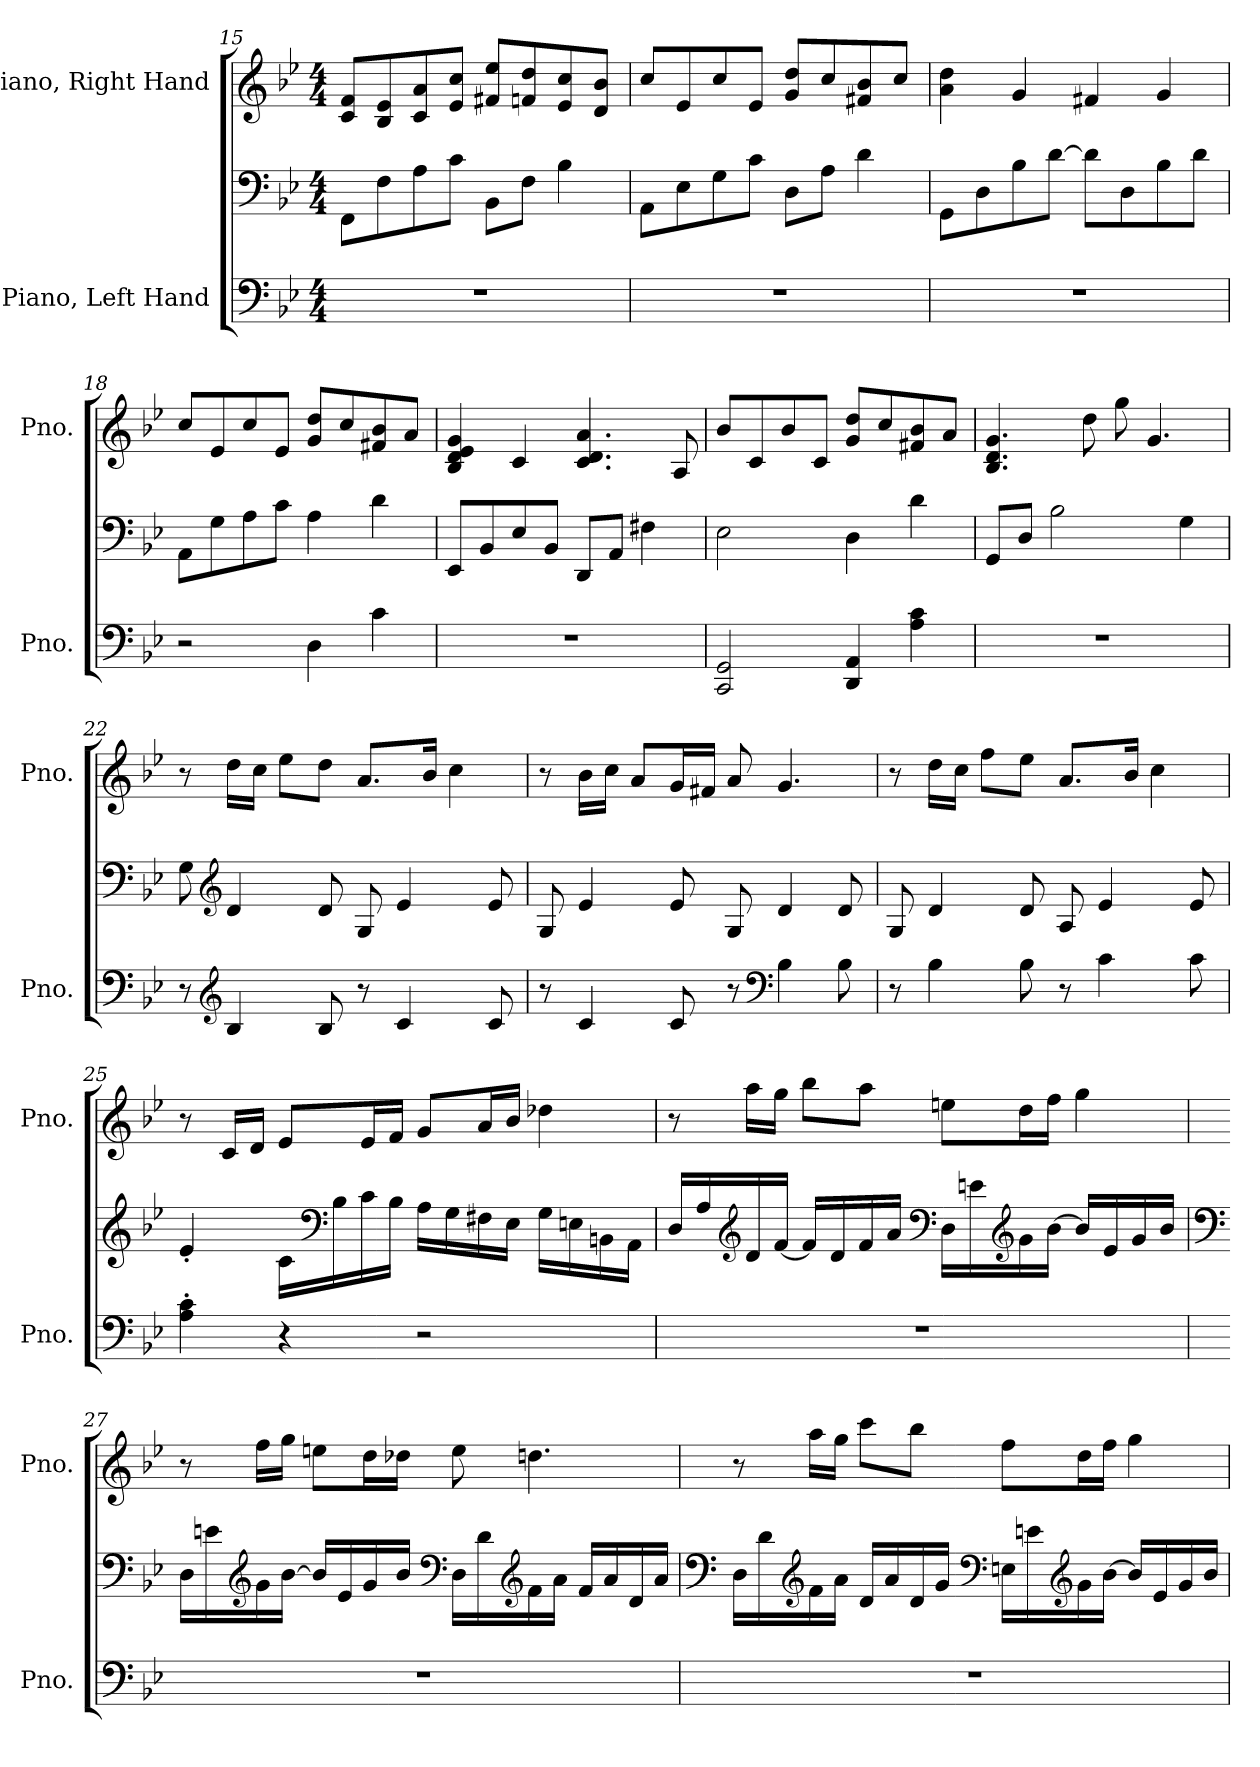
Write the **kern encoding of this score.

**kern	**kern	**kern
*part2	*part2	*part1
*staff3	*staff2	*staff1
*I"Piano, Left Hand	*	*I"Piano, Right Hand
*I'Pno.	*	*I'Pno.
*clefF4	*clefF4	*clefG2
*k[b-e-]	*k[b-e-]	*k[b-e-]
*M4/4	*M4/4	*M4/4
=15	=15	=15
1r	8FF\L	8c/ 8f/L
.	8F\	8B-/ 8e-/
.	8A\	8c/ 8a/
.	8c\J	8e-/ 8cc/J
.	8BB-\L	8f#X/ 8ee-/L
.	8F\J	8fn/ 8dd/
.	4B-\	8e-/ 8cc/
.	.	8d/ 8b-/J
=16	=16	=16
1r	8AA\L	8cc/L
.	8E-\	8e-/
.	8G\	8cc/
.	8c\J	8e-/J
.	8D\L	8g/ 8dd/L
.	8A\J	8cc/
.	4d\	8f#X/ 8b-/
.	.	8cc/J
!!LO:PB:g=z
=17	=17	=17
1r	8GG\L	4a\ 4dd\
.	8D\	.
.	8B-\	4g/
.	[8d\J	.
.	8d\L]	4f#X/
.	8D\	.
.	8B-\	4g/
.	8d\J	.
=18	=18	=18
2r	8AA\L	8cc/L
.	8G\	8e-/
.	8A\	8cc/
.	8c\J	8e-/J
4D\	4A\	8g/ 8dd/L
.	.	8cc/
4c\	4d\	8f#X/ 8b-/
.	.	8a/J
=19	=19	=19
1r	8EE-/L	4B-/ 4d/ 4e-/ 4g/
.	8BB-/	.
.	8E-/	4c/
.	8BB-/J	.
.	8DD/L	4.c/ 4.d/ 4.a/
.	8AA/J	.
.	4F#X\	.
.	.	8A/
=20	=20	=20
2CC/ 2GG/	2E-\	8b-/L
.	.	8c/
.	.	8b-/
.	.	8c/J
4DD/ 4AA/	4D\	8g/ 8dd/L
.	.	8cc/
4A\ 4c\	4d\	8f#X/ 8b-/
.	.	8a/J
!!LO:LB:g=z
=21	=21	=21
1r	8GG/L	4.B-/ 4.d/ 4.g/
.	8D/J	.
.	2B-\	.
.	.	8dd\
.	.	8gg\
.	.	4.g/
.	4G\	.
=22	=22	=22
8r	8G\	8r
*clefG2	*clefG2	*
4B-/	4d/	16dd\LL
.	.	16cc\JJ
.	.	8ee-\L
8B-/	8d/	8dd\J
8r	8G/	8.a/L
4c/	4e-/	.
.	.	16b-/Jk
.	.	4cc\
8c/	8e-/	.
=23	=23	=23
8r	8G/	8r
4c/	4e-/	16b-\LL
.	.	16cc\JJ
.	.	8a/L
8c/	8e-/	16g/L
.	.	16f#X/JJ
8r	8G/	8a/
*clefF4	*	*
4B-\	4d/	4.g/
8B-\	8d/	.
=24	=24	=24
8r	8G/	8r
4B-\	4d/	16dd\LL
.	.	16cc\JJ
.	.	8ff\L
8B-\	8d/	8ee-\J
8r	8A/	8.a/L
4c\	4e-/	.
.	.	16b-/Jk
.	.	4cc\
8c\	8e-/	.
!!LO:LB:g=z
=25	=25	=25
4A\' 4c\'	4e-'/	8r
.	.	16c/LL
.	.	16d/JJ
4r	16c\LL	8e-/L
*	*clefF4	*
.	16B-\	.
.	16c\	16e-/L
.	16B-\JJ	16f/JJ
2r	16A\LL	8g/L
.	16G\	.
.	16F#X\	16a/L
.	16E-\JJ	16b-/JJ
.	16G\LL	4dd-X\
.	16En\	.
.	16BBn\	.
.	16AA\JJ	.
=26	=26	=26
1r	16D/LL	8r
.	16A/	.
*	*clefG2	*
.	16d/	16aa\LL
.	[16f/JJ	16gg\JJ
.	16f/LL]	8bb-\L
.	16d/	.
.	16f/	8aa\J
.	16a/JJ	.
*	*clefF4	*
.	16D\LL	8een\L
.	16en\	.
*	*clefG2	*
.	16g\	16dd\L
.	[16b-\JJ	16ff\JJ
.	16b-/LL]	4gg\
.	16e/	.
.	16g/	.
.	16b-/JJ	.
!!LO:LB:g=z
=27	=27	=27
*	*clefF4	*
1r	16D\LL	8r
.	16en\	.
*	*clefG2	*
.	16g\	16ff\LL
.	[16b-\JJ	16gg\JJ
.	16b-/LL]	8een\L
.	16e/	.
.	16g/	16dd\L
.	16b-/JJ	16dd-X\JJ
*	*clefF4	*
.	16D\LL	8ee\
.	16d\	.
*	*clefG2	*
.	16f\	4.ddn\
.	16a\JJ	.
.	16f/LL	.
.	16a/	.
.	16d/	.
.	16a/JJ	.
!!LO:PB:g=z
=28	=28	=28
*	*clefF4	*
1r	16D\LL	8r
.	16d\	.
*	*clefG2	*
.	16f\	16aa\LL
.	16a\JJ	16gg\JJ
.	16d/LL	8ccc\L
.	16a/	.
.	16d/	8bb-\J
.	16g/JJ	.
*	*clefF4	*
.	16En\LL	8ff\L
.	16en\	.
*	*clefG2	*
.	16g\	16dd\L
.	[16b-\JJ	16ff\JJ
.	16b-/LL]	4gg\
.	16e/	.
.	16g/	.
.	16b-/JJ	.
=	=	=
*-	*-	*-
